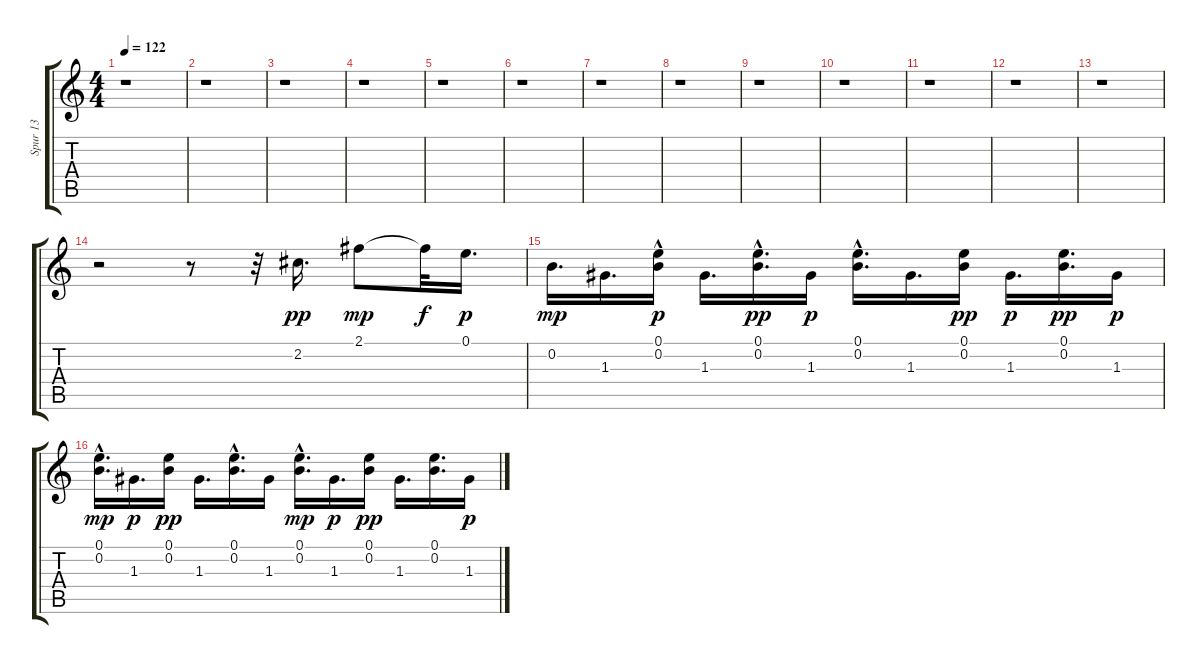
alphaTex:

\track ("Spur 13" "Spur 13") {instrument acousticguitarsteel}
\staff {score tabs}
\tuning (E4 B3 G3 D3 A2 E2) {hide}
\ts (4 4)
\tempo 122
\clef g2
\ks c
r.1{dy pp} |
r.1 |
r.1 |
r.1 |
r.1 |
r.1 |
r.1 |
r.1 |
r.1 |
r.1 |
r.1 |
r.1 |
r.1 |
r.2 r.8 r.32 2.2.16{d} 2.1.8{dy mp} 2.1{t}.32{dy f} 0.1.16{d dy p} |
0.2.16{d dy mp} 1.3.16{d} (0.1 0.2{hac}).16{dy p} 1.3.16{d} (0.1 0.2{hac}).16{d dy pp} 1.3.16{dy p} (0.1 0.2{hac}).16{d} 1.3.16{d} (0.1 0.2).16{dy pp} 1.3.16{d dy p} (0.1 0.2).16{d dy pp} 1.3.16{dy p} |
(0.1{hac} 0.2).16{d dy mp} 1.3.16{d dy p} (0.1 0.2).16{dy pp} 1.3.16{d} (0.1 0.2{hac}).16{d} 1.3.16 (0.1 0.2{hac}).16{d dy mp} 1.3.16{d dy p} (0.1 0.2).16{dy pp} 1.3.16{d} (0.1 0.2).16{d} 1.3.16{dy p}
